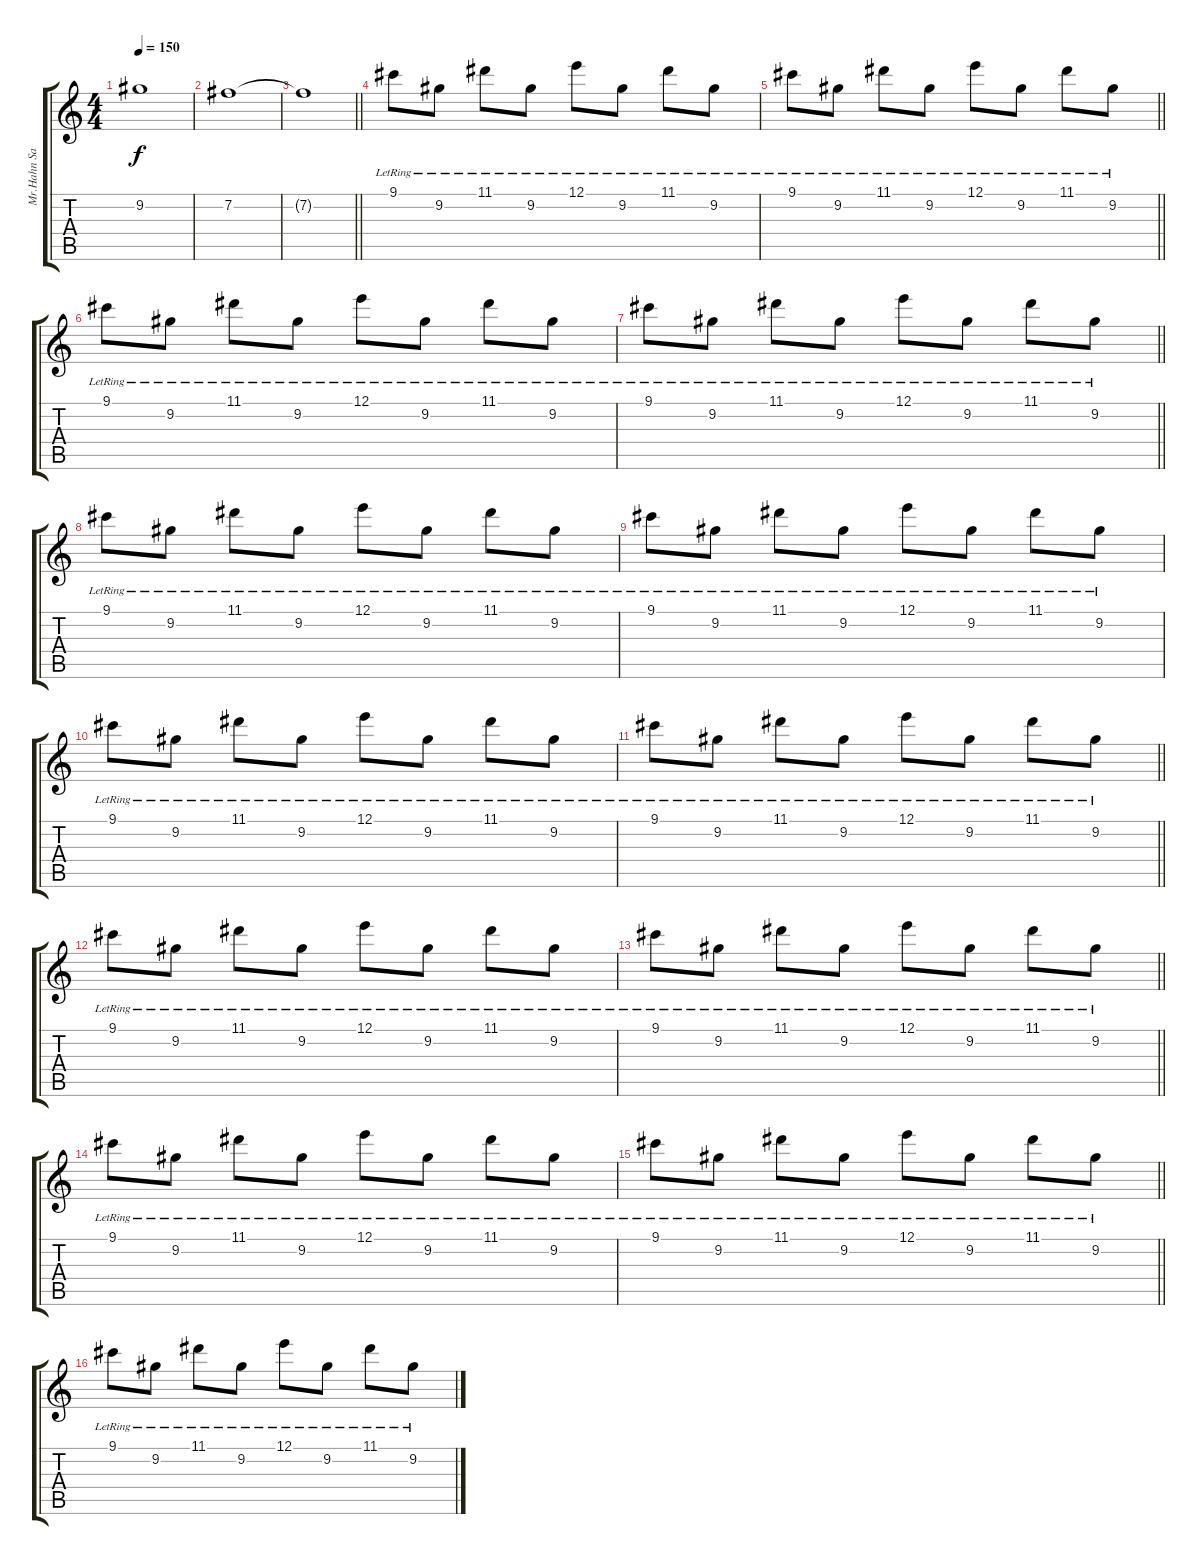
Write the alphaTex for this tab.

\track ("Mr.Hahn Sampler2" "Mr.Hahn Sa") {instrument distortionguitar}
\staff {score tabs}
\tuning (E4 B3 G3 D3 A2 E2) {hide}
\ts (4 4)
\tempo 150
\clef g2
\ks c
9.2{t}.1{dy f} |
7.2.1 |
\barLineRight lightlight
7.2{t}.1 |
9.1{lr}.8{volume 6 instrument distortionguitar} 9.2{lr}.8 11.1{lr}.8 9.2{lr}.8 12.1{lr}.8 9.2{lr}.8 11.1{lr}.8 9.2{lr}.8 |
\barLineRight lightlight
9.1{lr}.8 9.2{lr}.8 11.1{lr}.8 9.2{lr}.8 12.1{lr}.8 9.2{lr}.8 11.1{lr}.8 9.2{lr}.8 |
9.1{lr}.8 9.2{lr}.8 11.1{lr}.8 9.2{lr}.8 12.1{lr}.8 9.2{lr}.8 11.1{lr}.8 9.2{lr}.8 |
\barLineRight lightlight
9.1{lr}.8 9.2{lr}.8 11.1{lr}.8 9.2{lr}.8 12.1{lr}.8 9.2{lr}.8 11.1{lr}.8 9.2{lr}.8 |
9.1{lr}.8 9.2{lr}.8 11.1{lr}.8 9.2{lr}.8 12.1{lr}.8 9.2{lr}.8 11.1{lr}.8 9.2{lr}.8 |
9.1{lr}.8 9.2{lr}.8 11.1{lr}.8 9.2{lr}.8 12.1{lr}.8 9.2{lr}.8 11.1{lr}.8 9.2{lr}.8 |
9.1{lr}.8 9.2{lr}.8 11.1{lr}.8 9.2{lr}.8 12.1{lr}.8 9.2{lr}.8 11.1{lr}.8 9.2{lr}.8 |
\barLineRight lightlight
9.1{lr}.8 9.2{lr}.8 11.1{lr}.8 9.2{lr}.8 12.1{lr}.8 9.2{lr}.8 11.1{lr}.8 9.2{lr}.8 |
9.1{lr}.8 9.2{lr}.8 11.1{lr}.8 9.2{lr}.8 12.1{lr}.8 9.2{lr}.8 11.1{lr}.8 9.2{lr}.8 |
\barLineRight lightlight
9.1{lr}.8 9.2{lr}.8 11.1{lr}.8 9.2{lr}.8 12.1{lr}.8 9.2{lr}.8 11.1{lr}.8 9.2{lr}.8 |
9.1{lr}.8 9.2{lr}.8 11.1{lr}.8 9.2{lr}.8 12.1{lr}.8 9.2{lr}.8 11.1{lr}.8 9.2{lr}.8 |
\barLineRight lightlight
9.1{lr}.8 9.2{lr}.8 11.1{lr}.8 9.2{lr}.8 12.1{lr}.8 9.2{lr}.8 11.1{lr}.8 9.2{lr}.8 |
9.1{lr}.8 9.2{lr}.8 11.1{lr}.8 9.2{lr}.8 12.1{lr}.8 9.2{lr}.8 11.1{lr}.8 9.2{lr}.8
